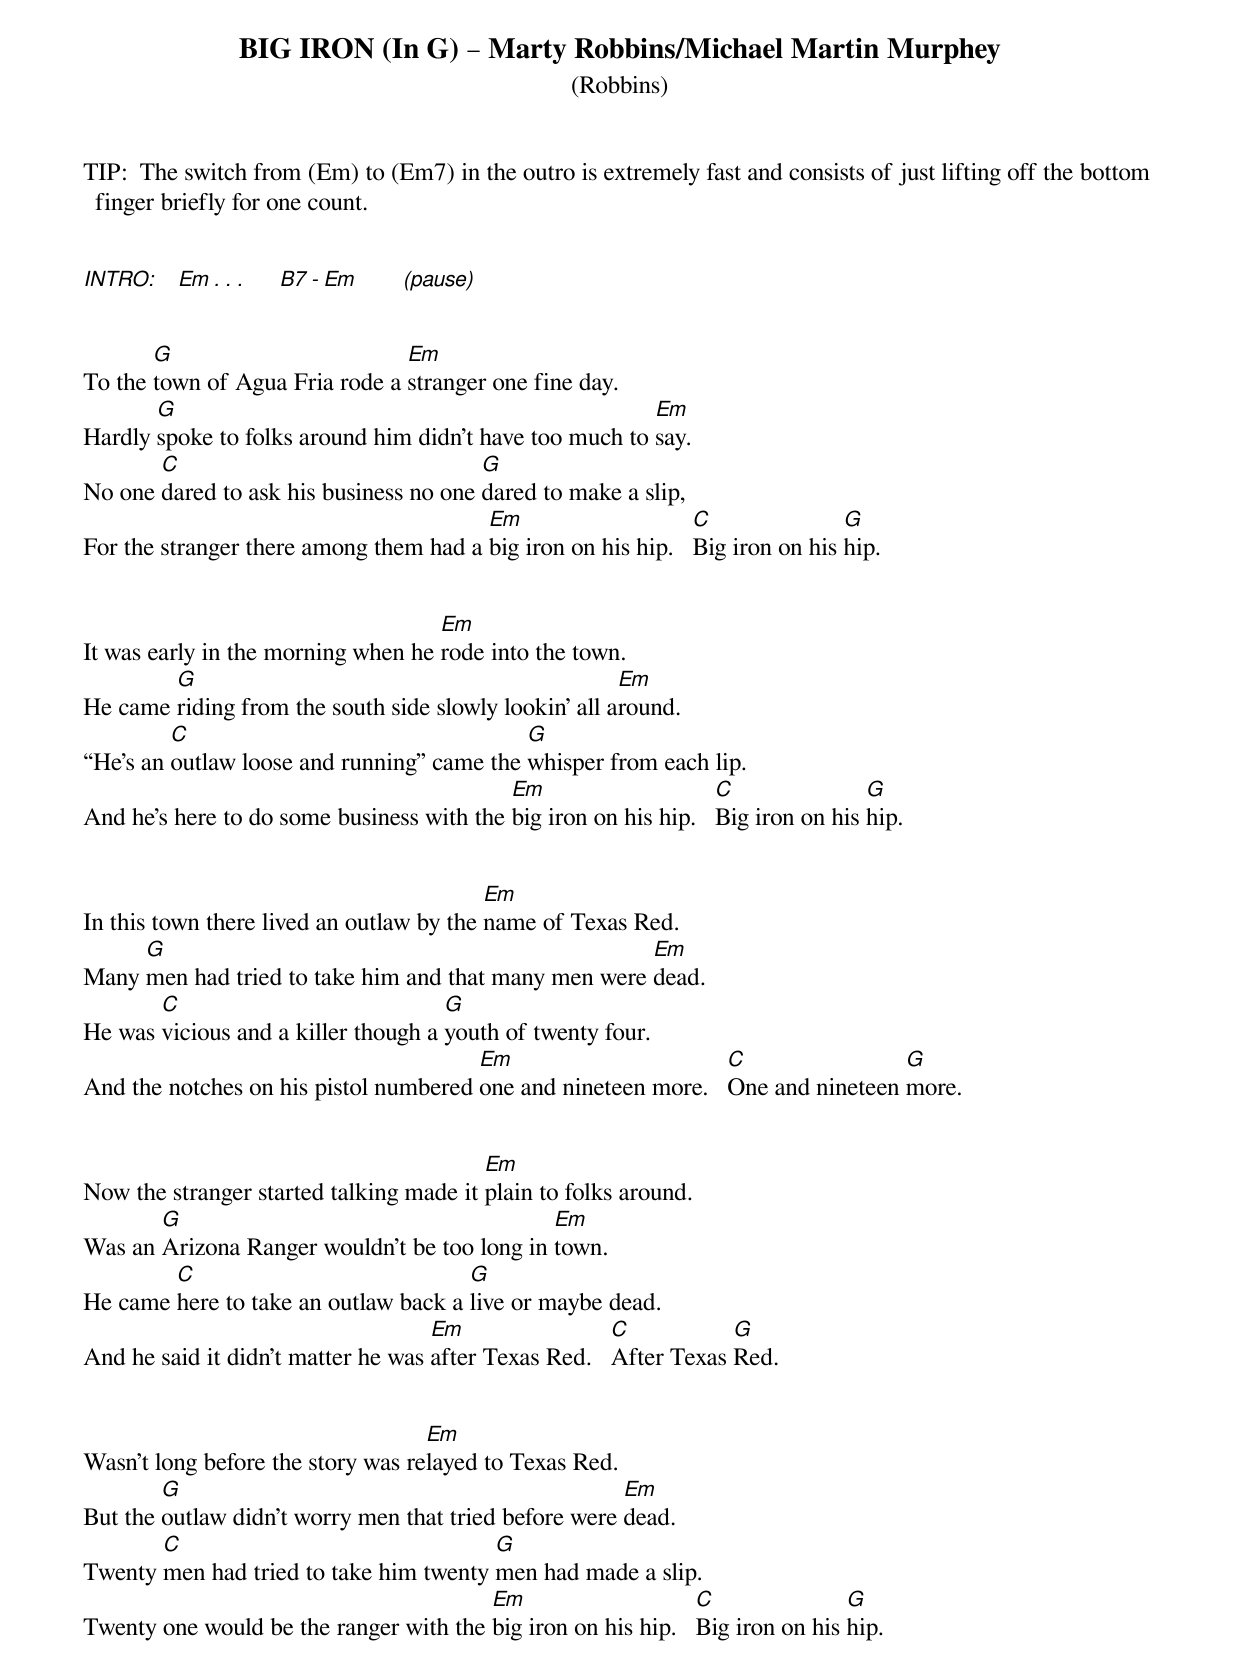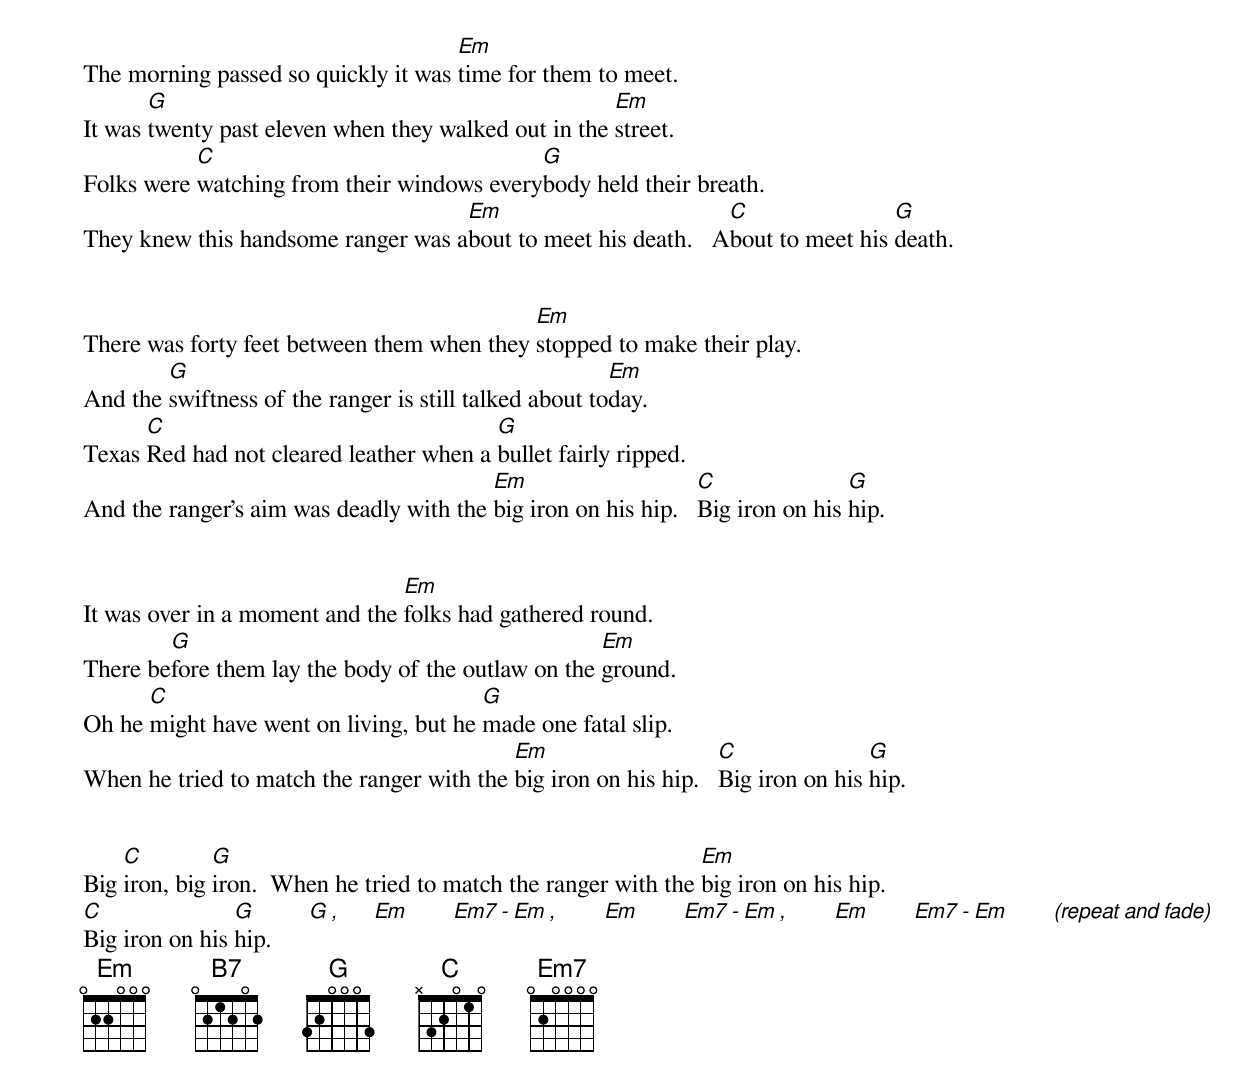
{define: Em7 base-fret 1 frets 0 2 0 0 0 0}
{define: B7 base-fret 1 frets 0 2 1 2 0 2}
{t: BIG IRON (In G) – Marty Robbins/Michael Martin Murphey}
{st: (Robbins)}
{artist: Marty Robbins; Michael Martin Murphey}
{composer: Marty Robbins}


TIP:  The switch from (Em) to (Em7) in the outro is extremely fast and consists of just lifting off the bottom finger briefly for one count.


[INTRO:]   [Em][.][.][.]     [B7][-][Em]       [(pause)]


To the [G]town of Agua Fria rode a [Em]stranger one fine day.
Hardly [G]spoke to folks around him didn't have too much to [Em]say.
No one [C]dared to ask his business no one [G]dared to make a slip,
For the stranger there among them had a [Em]big iron on his hip.   [C]Big iron on his [G]hip.


It was early in the morning when he [Em]rode into the town.
He came [G]riding from the south side slowly lookin' all a[Em]round.
“He's an [C]outlaw loose and running” came the [G]whisper from each lip.
And he's here to do some business with the [Em]big iron on his hip.   [C]Big iron on his [G]hip.


In this town there lived an outlaw by the [Em]name of Texas Red.
Many [G]men had tried to take him and that many men were [Em]dead.
He was [C]vicious and a killer though a [G]youth of twenty four.
And the notches on his pistol numbered [Em]one and nineteen more.   [C]One and nineteen [G]more.


Now the stranger started talking made it [Em]plain to folks around.
Was an [G]Arizona Ranger wouldn't be too long in [Em]town.
He came [C]here to take an outlaw back a [G]live or maybe dead.
And he said it didn't matter he was [Em]after Texas Red.   [C]After Texas [G]Red.


Wasn't long before the story was re[Em]layed to Texas Red.
But the [G]outlaw didn't worry men that tried before were [Em]dead.
Twenty [C]men had tried to take him twenty [G]men had made a slip.
Twenty one would be the ranger with the [Em]big iron on his hip.   [C]Big iron on his [G]hip.


The morning passed so quickly it was [Em]time for them to meet.
It was [G]twenty past eleven when they walked out in the [Em]street.
Folks were [C]watching from their windows every[G]body held their breath.
They knew this handsome ranger was a[Em]bout to meet his death.   A[C]bout to meet his [G]death.


There was forty feet between them when they [Em]stopped to make their play.
And the [G]swiftness of the ranger is still talked about to[Em]day.
Texas [C]Red had not cleared leather when a [G]bullet fairly ripped.
And the ranger's aim was deadly with the [Em]big iron on his hip.   [C]Big iron on his [G]hip.


It was over in a moment and the [Em]folks had gathered round.
There be[G]fore them lay the body of the outlaw on the [Em]ground.
Oh he [C]might have went on living, but he [G]made one fatal slip.
When he tried to match the ranger with the [Em]big iron on his hip.   [C]Big iron on his [G]hip.


Big [C]iron, big [G]iron.  When he tried to match the ranger with the [Em]big iron on his hip.
[C]Big iron on his [G]hip.      [G][,]     [Em]       [Em7][-][Em][,]       [Em]       [Em7][-][Em][,]       [Em]       [Em7][-][Em]       [(repeat][and][fade)]
